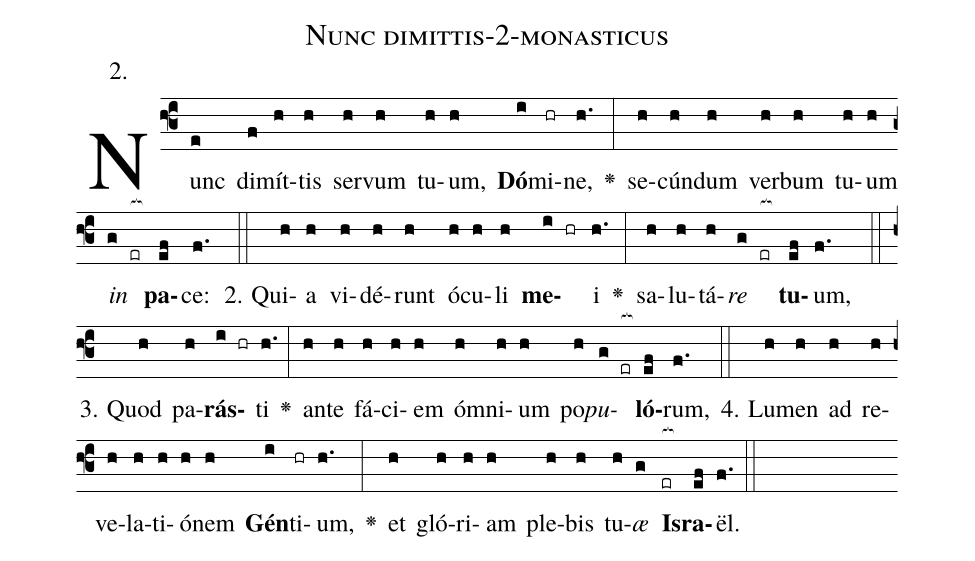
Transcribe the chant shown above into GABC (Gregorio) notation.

name: Nunc dimittis-2-monasticus;
annotation: 2.;
%%
(f3)Nunc(e) di(f)mít(h)tis(h) ser(h)vum(h) tu(h)um,(h) <b>Dó</b>(i)mi(hr)ne,(h.) <v>\greheightstar</v>(:) se(h)cún(h)dum(h) ver(h)bum(h) tu(h)um(h) <i>in</i>(g er[ocb:1{]) <b>pa</b>(ef[ocb:0}])ce:(f.) (::)
2. Qui(h)a(h) vi(h)dé(h)runt(h) ó(h)cu(h)li(h) <b>me</b>(i hr)i(h.) <v>\greheightstar</v>(:) sa(h)lu(h)tá(h)<i>re</i>(g er[ocb:1{]) <b>tu</b>(ef[ocb:0}])um,(f.) (::)
3. Quod(h) pa(h)<b>rás</b>(i hr)ti(h.) <v>\greheightstar</v>(:) an(h)te(h) fá(h)ci(h)em(h) óm(h)ni(h)um(h) po(h)<i>pu</i>(g er[ocb:1{])<b>ló</b>(ef[ocb:0}])rum,(f.) (::)
4. Lu(h)men(h) ad(h) re(h)ve(h)la(h)ti(h)ó(h)nem(h) <b>Gén</b>(i)ti(hr)um,(h.) <v>\greheightstar</v>(:) et(h) gló(h)ri(h)am(h) ple(h)bis(h) tu(h)<i>æ</i>(g) <b>Is</b>(er[ocb:1{])<b>ra</b>(ef[ocb:0}])ël.(f.) (::)
